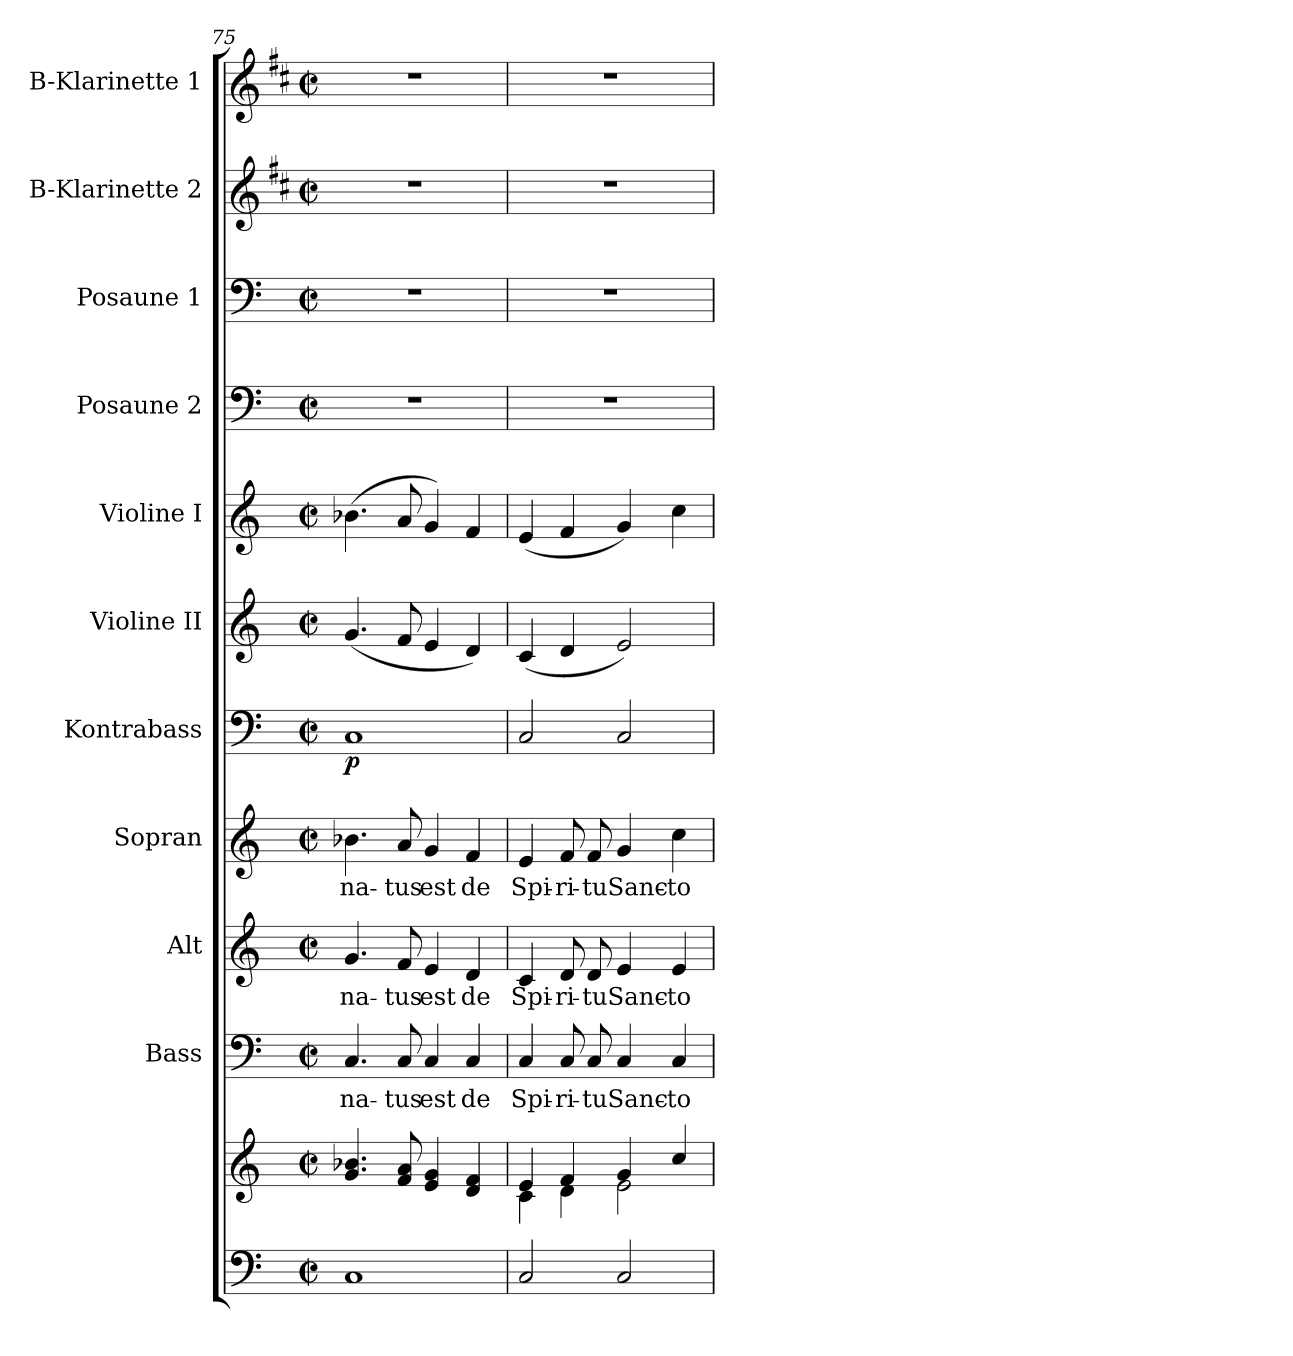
**kern	**kern	**kern	**text	**kern	**text	**kern	**text	**kern	**dynam	**kern	**kern	**kern	**kern	**kern	**kern
*part11	*part11	*part10	*part10	*part9	*part9	*part8	*part8	*part7	*part7	*part6	*part5	*part4	*part3	*part2	*part1
*staff12	*staff11	*staff10	*staff10	*staff9	*staff9	*staff8	*staff8	*staff7	*staff7	*staff6	*staff5	*staff4	*staff3	*staff2	*staff1
*	*	*I"Bass	*	*I"Alt	*	*I"Sopran	*	*I"Kontrabass	*	*I"Violine II	*I"Violine I	*I"Posaune 2	*I"Posaune 1	*I"B-Klarinette 2	*I"B-Klarinette 1
*	*	*I'B.	*	*I'A.	*	*I'S.	*	*I'Kb.	*	*I'Vl. II	*I'Vl. I	*I'Pos. 2	*I'Pos. 1	*I'B Kl. 2	*I'B Kl. 1
*clefF4	*clefG2	*clefF4	*	*clefG2	*	*clefG2	*	*clefF4	*	*clefG2	*clefG2	*clefF4	*clefF4	*clefG2	*clefG2
*	*	*	*	*	*	*	*	*ITrd7c12	*	*	*	*	*	*ITrd1c2	*ITrd1c2
*k[]	*k[]	*k[]	*	*k[]	*	*k[]	*	*k[]	*	*k[]	*k[]	*k[]	*k[]	*k[]	*k[]
*C:	*C:	*C:	*	*C:	*	*C:	*	*C:	*	*C:	*C:	*C:	*C:	*C:	*C:
*M2/2	*M2/2	*M2/2	*	*M2/2	*	*M2/2	*	*M2/2	*	*M2/2	*M2/2	*M2/2	*M2/2	*M2/2	*M2/2
*met(c|)	*met(c|)	*met(c|)	*	*met(c|)	*	*met(c|)	*	*met(c|)	*	*met(c|)	*met(c|)	*met(c|)	*met(c|)	*met(c|)	*met(c|)
=75	=75	=75	=75	=75	=75	=75	=75	=75	=75	=75	=75	=75	=75	=75	=75
!	!	!	!LO:LY:b	!	!LO:LY:b	!	!LO:LY:b	!	!LO:DY:b	!	!	!	!	!	!
1C	4.g/ 4.b-X/	4.C/	-na-	4.g/	-na-	4.b-X\	-na-	1CC	p	(<4.g/	(>4.b-X\	1r	1r	1r	1r
!	!	!	!LO:LY:b	!	!LO:LY:b	!	!LO:LY:b	!	!	!	!	!	!	!	!
.	8f/ 8a/	8C/	-tus	8f/	-tus	8a/	-tus	.	.	8f/	8a/	.	.	.	.
!	!	!	!LO:LY:b	!	!LO:LY:b	!	!LO:LY:b	!	!	!	!	!	!	!	!
.	4e/ 4g/	4C/	est	4e/	est	4g/	est	.	.	4e/	4g/)	.	.	.	.
!	!	!	!LO:LY:b	!	!LO:LY:b	!	!LO:LY:b	!	!	!	!	!	!	!	!
.	4d/ 4f/	4C/	de	4d/	de	4f/	de	.	.	4d/)	4f/	.	.	.	.
!!LO:PB:g=z
=76	=76	=76	=76	=76	=76	=76	=76	=76	=76	=76	=76	=76	=76	=76	=76
*	*^	*	*	*	*	*	*	*	*	*	*	*	*	*	*
!	!	!	!	!LO:LY:b	!	!LO:LY:b	!	!LO:LY:b	!	!	!	!	!	!	!	!
2C/	4e/	4c\	4C/	Spi-	4c/	Spi-	4e/	Spi-	2CC/	.	(<4c/	(<4e/	1r	1r	1r	1r
!	!	!	!	!LO:LY:b	!	!LO:LY:b	!	!LO:LY:b	!	!	!	!	!	!	!	!
.	4f/	4d\	8C/	-ri-	8d/	-ri-	8f/	-ri-	.	.	4d/	4f/	.	.	.	.
!	!	!	!	!LO:LY:b	!	!LO:LY:b	!	!LO:LY:b	!	!	!	!	!	!	!	!
.	.	.	8C/	-tu	8d/	-tu	8f/	-tu	.	.	.	.	.	.	.	.
!	!	!	!	!LO:LY:b	!	!LO:LY:b	!	!LO:LY:b	!	!	!	!	!	!	!	!
2C/	4g/	2e\	4C/	Sanc-	4e/	Sanc-	4g/	Sanc-	2CC/	.	2e/)	4g/)	.	.	.	.
!	!	!	!	!LO:LY:b	!	!LO:LY:b	!	!LO:LY:b	!	!	!	!	!	!	!	!
.	4cc/	.	4C/	-to	4e/	-to	4cc\	-to	.	.	.	4cc\	.	.	.	.
*	*v	*v	*	*	*	*	*	*	*	*	*	*	*	*	*	*
=	=	=	=	=	=	=	=	=	=	=	=	=	=	=	=
*-	*-	*-	*-	*-	*-	*-	*-	*-	*-	*-	*-	*-	*-	*-	*-
